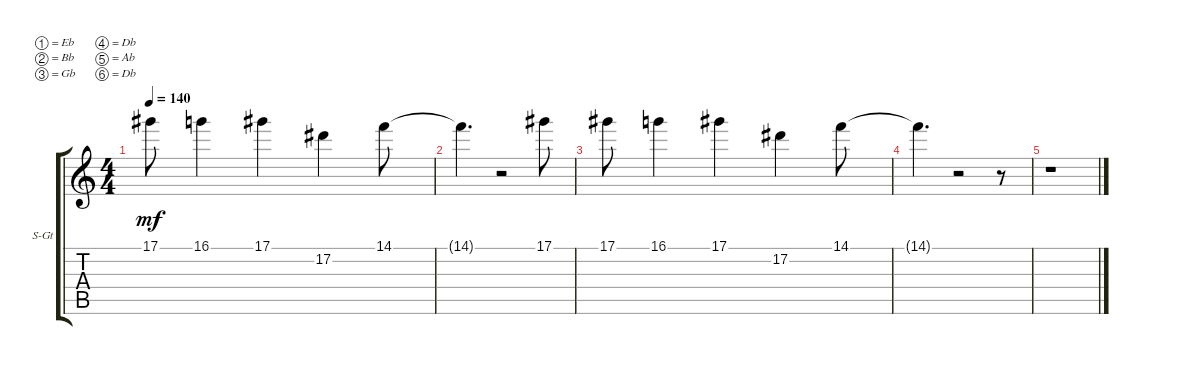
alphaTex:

\defaultSystemsLayout 4
\bracketExtendMode groupsimilarinstruments
\firstSystemTrackNameOrientation horizontal
\otherSystemsTrackNameOrientation horizontal
\track ("Vocals - Shane" "S-Gt") {instrument acousticguitarsteel}
\staff {score tabs}
\tuning (Eb4 Bb3 Gb3 Db3 Ab2 Db2)
\ts (4 4)
\tempo 140
\clef g2
\ks c
17.1.8{dy mf} 16.1.4 17.1.4 17.2.4 14.1.8 |
14.1{t}.4{d} r.2 17.1.8 |
17.1.8 16.1.4 17.1.4 17.2.4 14.1.8 |
14.1{t}.4{d} r.2 r.8 |
r.1
